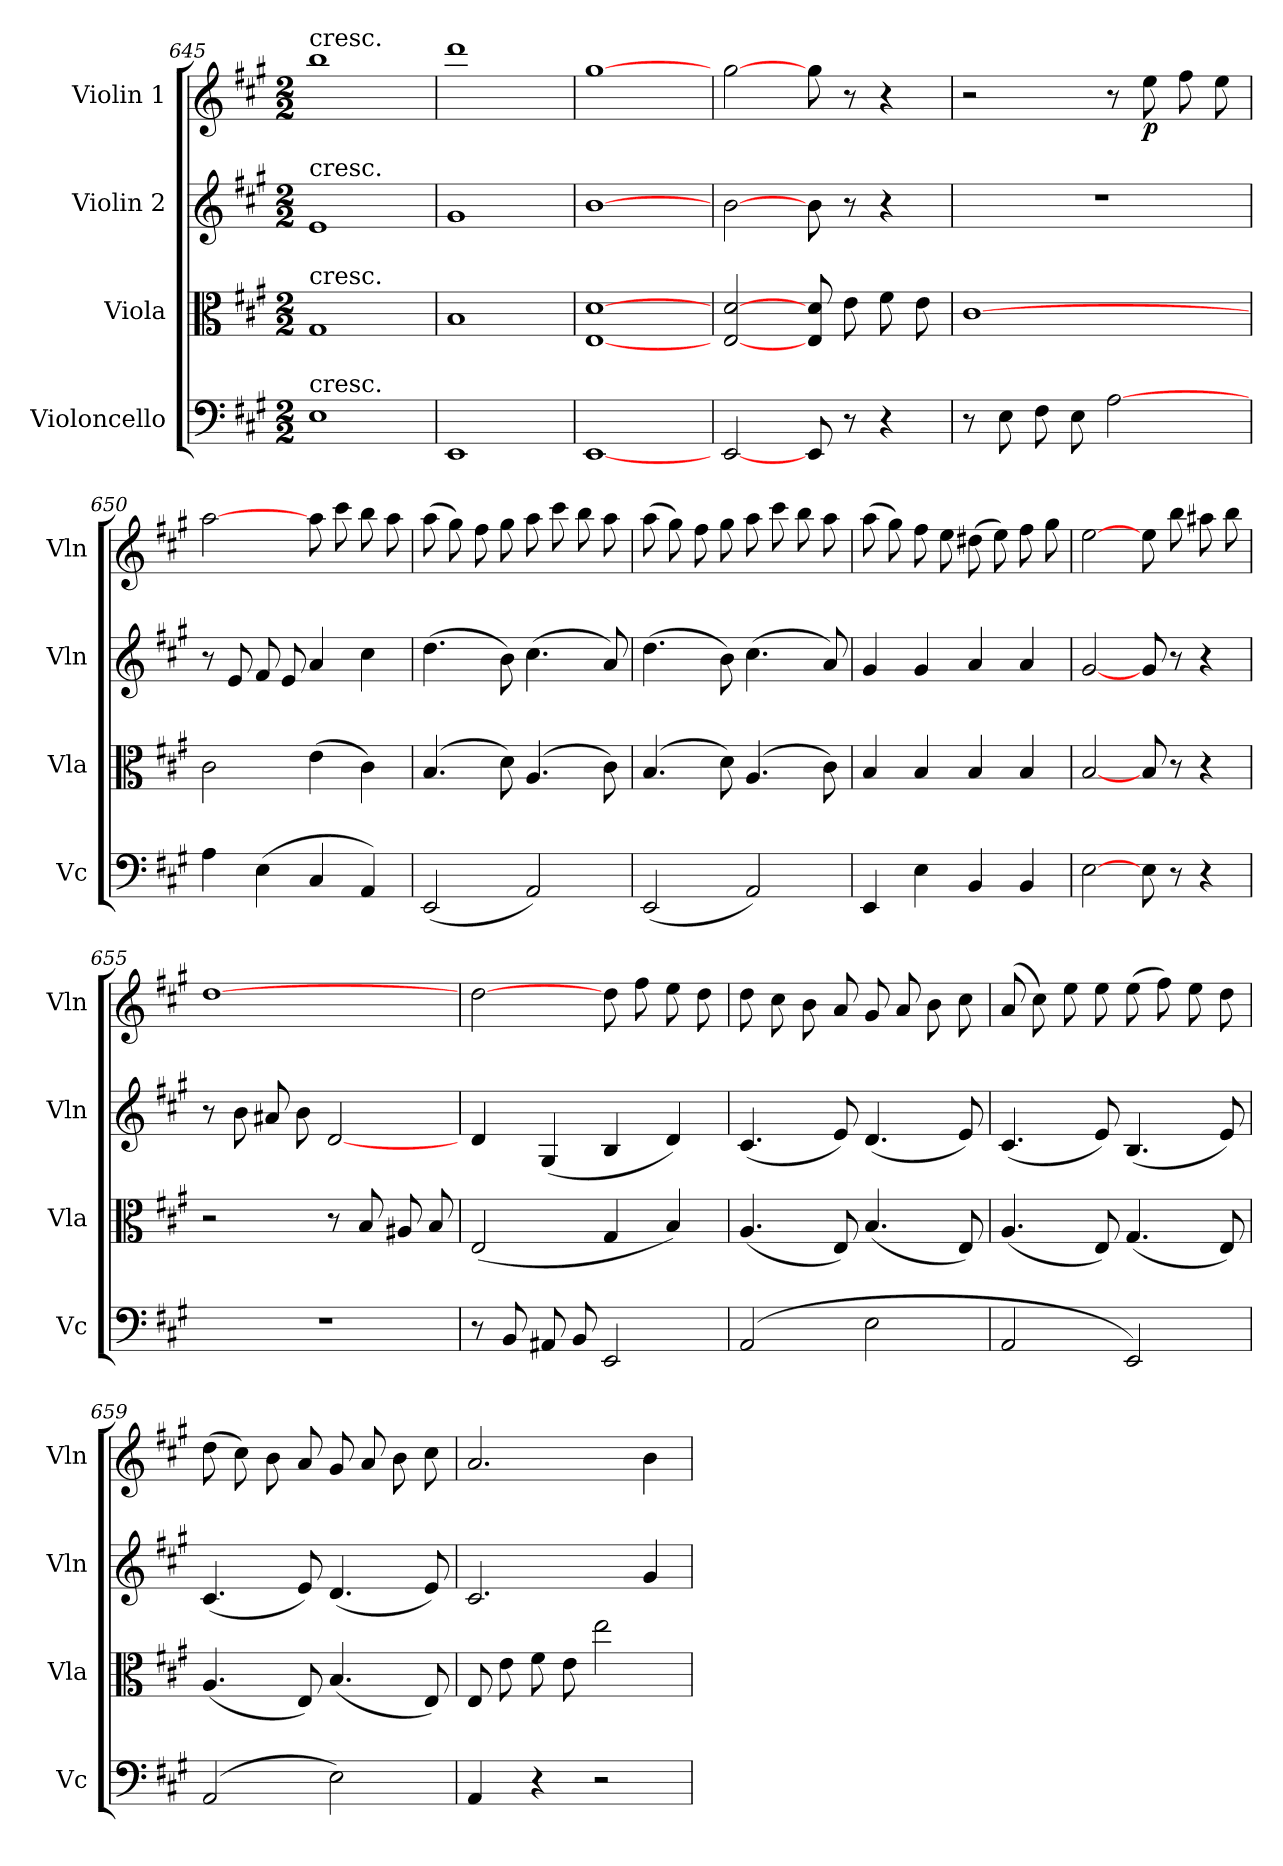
**kern	**kern	**kern	**kern	**dynam
*part4	*part3	*part2	*part1	*part1
*staff4	*staff3	*staff2	*staff1	*staff1
*I"Violoncello	*I"Viola	*I"Violin 2	*I"Violin 1	*
*I'Vc	*I'Vla	*I'Vln	*I'Vln	*
*clefF4	*clefC3	*clefG2	*clefG2	*
*k[f#c#g#]	*k[f#c#g#]	*k[f#c#g#]	*k[f#c#g#]	*
*A:	*A:	*A:	*A:	*
*M2/2	*M2/2	*M2/2	*M2/2	*
=645	=645	=645	=645	=645
!	!	!	!LO:TX:a:t=cresc.	!
!	!	!LO:TX:a:t=cresc.	!	!
!	!LO:TX:a:t=cresc.	!	!	!
!LO:TX:a:t=cresc.	!	!	!	!
1E	1G#	1e	1bb	.
=646	=646	=646	=646	=646
1EE	1B	1g#	1ddd	.
=647	=647	=647	=647	=647
[1EE	[1E [1d	[1b	[1gg#	.
=648	=648	=648	=648	=648
[2EE	[2E [2d	[2b	[2gg#	.
8EE	8E 8d	8b	8gg#	.
8r	8e	8r	8r	.
4r	8f#	4r	4r	.
.	8e	.	.	.
=649	=649	=649	=649	=649
8r	[1c#	1r	2r	.
8E	.	.	.	.
8F#	.	.	.	.
8E	.	.	.	.
[2A	.	.	8r	.
.	.	.	8ee	p
.	.	.	8ff#	.
.	.	.	8ee	.
=650	=650	=650	=650	=650
4A	2c#	8r	[2aa	.
.	.	8e	.	.
(4E	.	8f#	.	.
.	.	8e	.	.
4C#	(4e	4a	8aa	.
.	.	.	8ccc#	.
4AA)	4c#)	4cc#	8bb	.
.	.	.	8aa	.
=651	=651	=651	=651	=651
(2EE	(4.B	(4.dd	(8aa	.
.	.	.	8gg#)	.
.	.	.	8ff#	.
.	8d)	8b)	8gg#	.
2AA)	(4.A	(4.cc#	8aa	.
.	.	.	8ccc#	.
.	.	.	8bb	.
.	8c#)	8a)	8aa	.
=652	=652	=652	=652	=652
(2EE	(4.B	(4.dd	(8aa	.
.	.	.	8gg#)	.
.	.	.	8ff#	.
.	8d)	8b)	8gg#	.
2AA)	(4.A	(4.cc#	8aa	.
.	.	.	8ccc#	.
.	.	.	8bb	.
.	8c#)	8a)	8aa	.
=653	=653	=653	=653	=653
4EE	4B	4g#	(8aa	.
.	.	.	8gg#)	.
4E	4B	4g#	8ff#	.
.	.	.	8ee	.
4BB	4B	4a	(8dd#X	.
.	.	.	8ee)	.
4BB	4B	4a	8ff#	.
.	.	.	8gg#	.
=654	=654	=654	=654	=654
[2E	[2B	[2g#	[2ee	.
8E	8B	8g#	8ee	.
8r	8r	8r	8bb	.
4r	4r	4r	8aa#X	.
.	.	.	8bb	.
=655	=655	=655	=655	=655
1r	2r	8r	[1dd	.
.	.	8b	.	.
.	.	8a#X	.	.
.	.	8b	.	.
.	8r	[2d	.	.
.	8B	.	.	.
.	8A#X	.	.	.
.	8B	.	.	.
=656	=656	=656	=656	=656
8r	(2E	4d	[2dd	.
8BB	.	.	.	.
8AA#X	.	(4G#	.	.
8BB	.	.	.	.
2EE	4G#	4B	8dd	.
.	.	.	8ff#	.
.	4B)	4d)	8ee	.
.	.	.	8dd	.
=657	=657	=657	=657	=657
(2AA	(4.A	(4.c#	8dd	.
.	.	.	8cc#	.
.	.	.	8b	.
.	8E)	8e)	8a	.
2E	(4.B	(4.d	8g#	.
.	.	.	8a	.
.	.	.	8b	.
.	8E)	8e)	8cc#	.
=658	=658	=658	=658	=658
2AA	(4.A	(4.c#	(8a	.
.	.	.	8cc#)	.
.	.	.	8ee	.
.	8E)	8e)	8ee	.
2EE)	(4.G#	(4.B	(8ee	.
.	.	.	8ff#)	.
.	.	.	8ee	.
.	8E)	8e)	8dd	.
=659	=659	=659	=659	=659
(2AA	(4.A	(4.c#	(8dd	.
.	.	.	8cc#)	.
.	.	.	8b	.
.	8E)	8e)	8a	.
2E)	(4.B	(4.d	8g#	.
.	.	.	8a	.
.	.	.	8b	.
.	8E)	8e)	8cc#	.
=660	=660	=660	=660	=660
4AA	8E	2.c#	2.a	.
.	8e	.	.	.
4r	8f#	.	.	.
.	8e	.	.	.
2r	2ee	.	.	.
.	.	4g#	4b	.
=	=	=	=	=
*-	*-	*-	*-	*-
